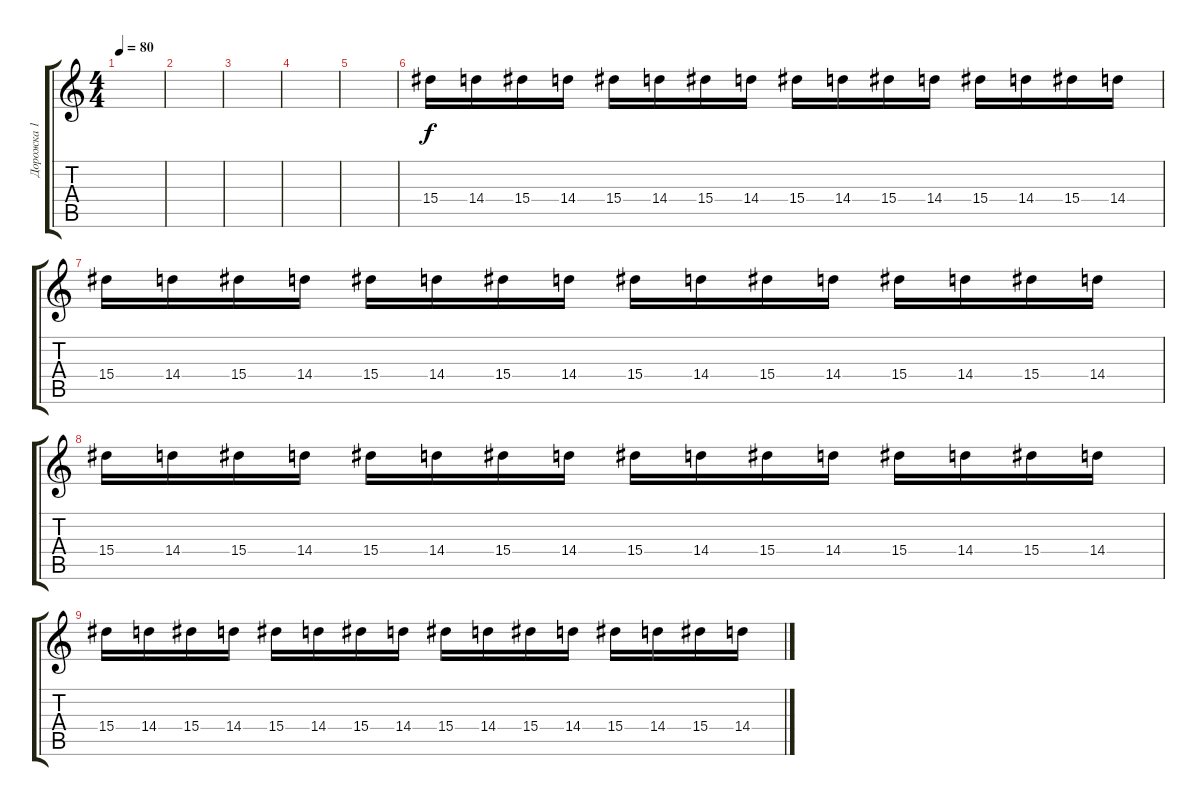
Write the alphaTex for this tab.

\track ("Дорожка 1" "Дорожка 1") {instrument distortionguitar}
\staff {score tabs}
\tuning (D4 A3 F3 C3 G2 C2) {hide}
\ts (4 4)
\tempo 80
\clef g2
\ks c
|
|
|
|
|
15.4.16 14.4.16 15.4.16 14.4.16 15.4.16 14.4.16 15.4.16 14.4.16 15.4.16 14.4.16 15.4.16 14.4.16 15.4.16 14.4.16 15.4.16 14.4.16 |
15.4.16 14.4.16 15.4.16 14.4.16 15.4.16 14.4.16 15.4.16 14.4.16 15.4.16 14.4.16 15.4.16 14.4.16 15.4.16 14.4.16 15.4.16 14.4.16 |
15.4.16 14.4.16 15.4.16 14.4.16 15.4.16 14.4.16 15.4.16 14.4.16 15.4.16 14.4.16 15.4.16 14.4.16 15.4.16 14.4.16 15.4.16 14.4.16 |
15.4.16 14.4.16 15.4.16 14.4.16 15.4.16 14.4.16 15.4.16 14.4.16 15.4.16 14.4.16 15.4.16 14.4.16 15.4.16 14.4.16 15.4.16 14.4.16
